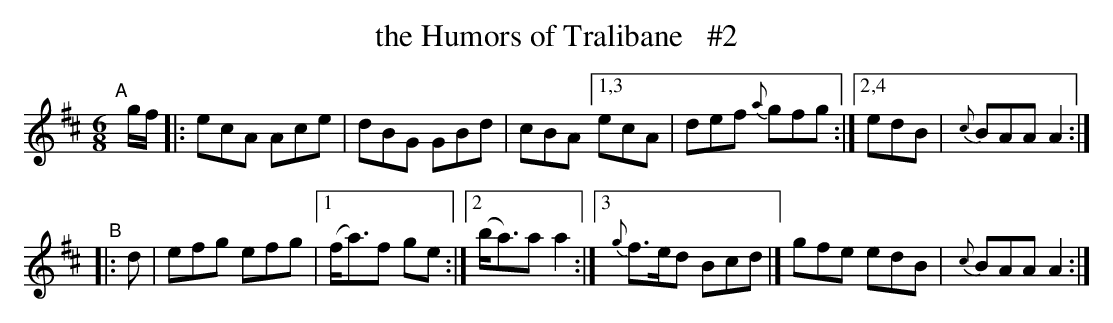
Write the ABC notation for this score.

X:1
T: the Humors of Tralibane   #2
M: 6/8
L: 1/8
K: Amix
"^A"[|] g/f/ \
|: ecA Ace | dBG GBd | cBA [1,3 ecA | def {a}gfg :|[2,4 edB | {c}BAA A2 :|
"^B"|: d \
| efg efg |[1 (f<a)f ge :|[2 (b<a)a a2 :|[3 {g}f>ed Bcd |] gfe edB | {c}BAA A2 :|
